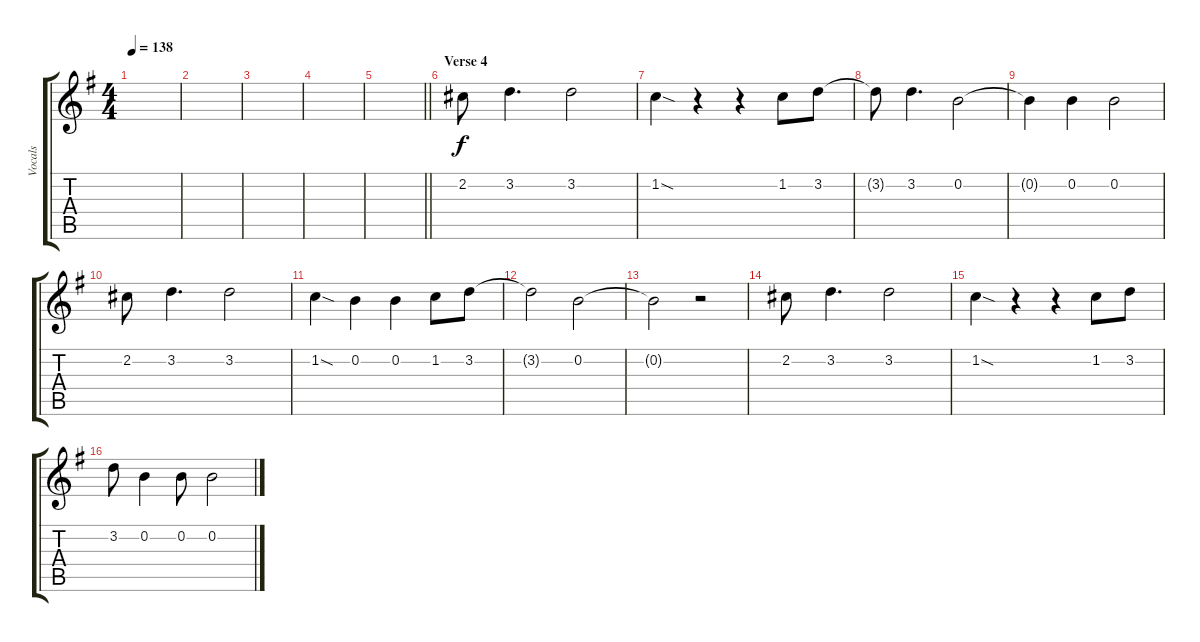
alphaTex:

\track ("Vocals" "Vocals") {instrument acousticguitarsteel}
\staff {score tabs}
\tuning (E4 B3 G3 D3 A2 E2) {hide}
\ts (4 4)
\tempo 138
\clef g2
\ks g
|
|
|
|
\barLineRight lightlight
|
\section ("" "Verse 4")
2.2.8 3.2.4{d} 3.2.2 |
1.2{sod}.4 r.4 r.4 1.2.8 3.2.8 |
3.2{t}.8 3.2.4{d} 0.2.2 |
0.2{t}.4 0.2.4 0.2.2 |
2.2.8 3.2.4{d} 3.2.2 |
1.2{sod}.4 0.2.4 0.2.4 1.2.8 3.2.8 |
3.2{t}.2 0.2.2 |
0.2{t}.2 r.2 |
2.2.8 3.2.4{d} 3.2.2 |
1.2{sod}.4 r.4 r.4 1.2.8 3.2.8 |
3.2.8 0.2.4 0.2.8 0.2.2
